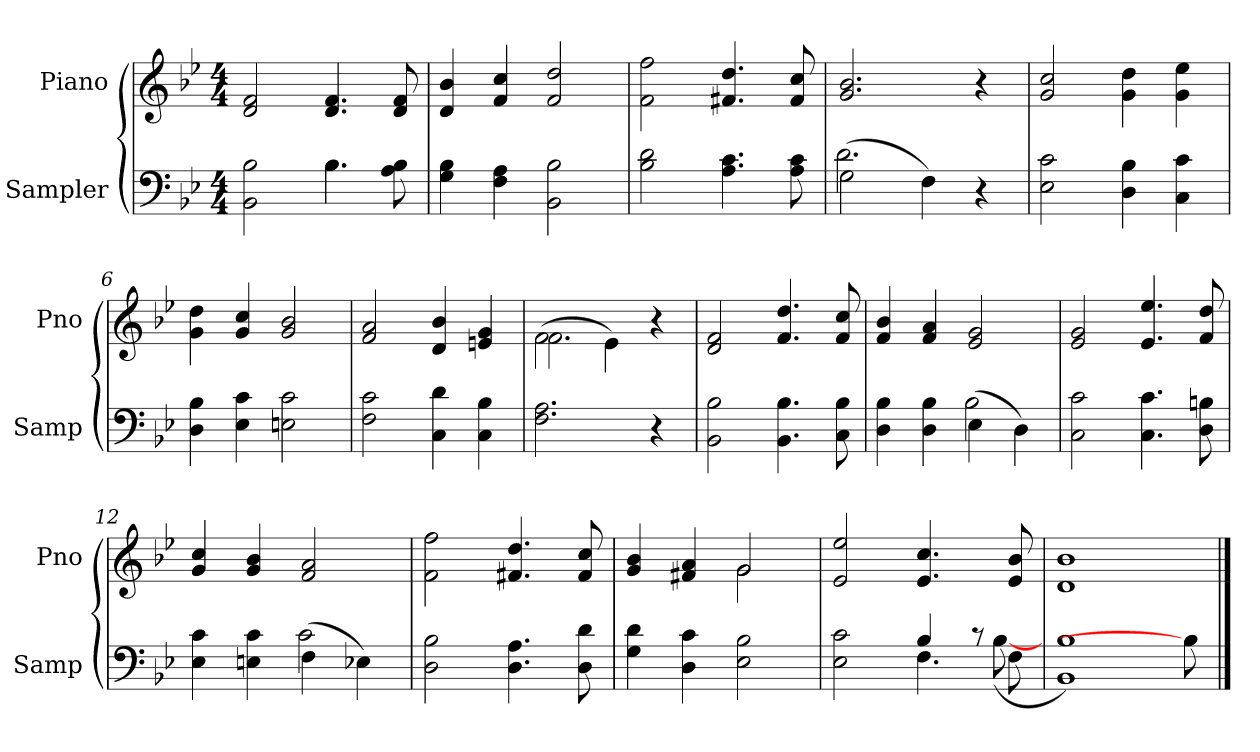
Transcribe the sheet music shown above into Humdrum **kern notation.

**kern	**kern
*part2	*part1
*staff2	*staff1
*I"Sampler	*I"Piano
*I'Samp	*I'Pno
*clefF4	*clefG2
*k[b-e-]	*k[b-e-]
*B-:	*B-:
*M4/4	*M4/4
=1	=1
*^	*
2BB- 2B-	2ryy	2d 2f
4.B-\	4.B-	4.d 4.f
8A 8B-	8ryy	8d 8f
*v	*v	*
=2	=2
4G 4B-	4d 4b-
4F 4A	4f 4cc
2BB- 2B-	2f 2dd
=3	=3
2B- 2d	2f 2ff
4.A 4.c	4.f#X 4.dd
8A 8c	8f# 8cc
=4	=4
*^	*
(2G\	2.d	2.g 2.b-
4F\)	.	.
4r	4ryy	4r
*v	*v	*
=5	=5
2E- 2c	2g 2cc
4D 4B-	4g 4dd
4C 4c	4g 4ee-
=6	=6
4D 4B-	4g 4dd
4E- 4c	4g 4cc
2En 2c	2g 2b-
=7	=7
2F 2c	2f 2a
4C 4d	4d 4b-
4C 4B-	4en 4g
=8	=8
*	*^
2.F 2.A	(2f\	2.f
.	4e-\)	.
4r	4r	4ryy
*	*v	*v
=9	=9
2BB- 2B-	2d 2f
4.BB- 4.B-	4.f 4.dd
8C 8B-	8f 8cc
=10	=10
*^	*
4D 4B-	2ryy	4f 4b-
4D 4B-	.	4f 4a
(4E-\	2B-	2e- 2g
4D\)	.	.
*v	*v	*
=11	=11
2C 2c	2e- 2g
4.C 4.c	4.e- 4.ee-
8D 8Bn	8f 8dd
=12	=12
*^	*
4E- 4c	2ryy	4g 4cc
4En 4c	.	4g 4b-
(4F\	2c	2f 2a
4E-X\)	.	.
*v	*v	*
=13	=13
2D 2B-	2f 2ff
4.D 4.A	4.f#X 4.dd
8D 8d	8f# 8cc
=14	=14
*	*^
4G 4d	4g 4b-	2ryy
4D 4c	4f#X 4a	.
2E- 2B-	2g/	2g
*	*v	*v
=15	=15
*^	*
2E- 2c	2ryy	2e- 2ee-
4B-/	4.F	4.e- 4.cc
8r	.	.
8F\	([8B-	8e- 8b-
*v	*v	*
=16	=16
1BB- 1B-)	1d 1b-
8B-]	8ryy
==	==
*-	*-
